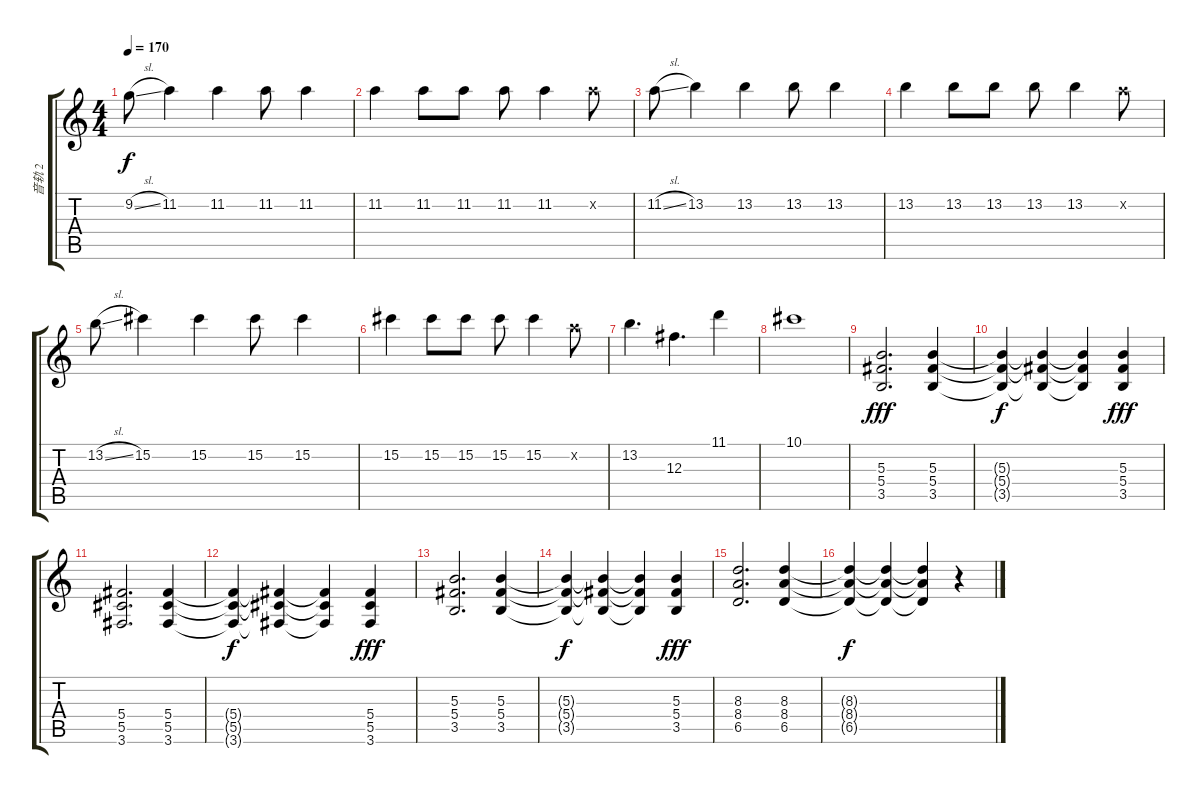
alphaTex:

\track ("音轨 2" "音轨 2") {instrument distortionguitar}
\staff {score tabs}
\tuning (Eb4 Bb3 Gb3 Db3 Ab2 Eb2) {hide}
\ts (4 4)
\tempo 170
\clef g2
\ks c
9.2{sl}.8{dy f} 11.2.4 11.2.4 11.2.8 11.2.4 |
11.2.4 11.2.8 11.2.8 11.2.8 11.2.4 11.2{x}.8 |
11.2{sl}.8 13.2.4 13.2.4 13.2.8 13.2.4 |
13.2.4 13.2.8 13.2.8 13.2.8 13.2.4 11.2{x}.8 |
13.2{sl}.8 15.2.4 15.2.4 15.2.8 15.2.4 |
15.2.4 15.2.8 15.2.8 15.2.8 15.2.4 11.2{x}.8 |
13.2.4{d} 12.3.4{d} 11.1.4 |
10.1.1 |
(5.3 5.4 3.5).2{d dy fff} (5.3 5.4 3.5).4 |
(5.3{t} 5.4{t} 3.5{t}).4{dy f} (5.3{t} 5.4{t} 3.5{t}).4 (5.3{t} 5.4{t} 3.5{t}).4 (5.3 5.4 3.5).4{dy fff} |
(5.4 5.5 3.6).2{d} (5.4 5.5 3.6).4 |
(5.4{t} 5.5{t} 3.6{t}).4{dy f} (5.4{t} 5.5{t} 3.6{t}).4 (5.4{t} 5.5{t} 3.6{t}).4 (5.4 5.5 3.6).4{dy fff} |
(5.3 5.4 3.5).2{d} (5.3 5.4 3.5).4 |
(5.3{t} 5.4{t} 3.5{t}).4{dy f} (5.3{t} 5.4{t} 3.5{t}).4 (5.3{t} 5.4{t} 3.5{t}).4 (5.3 5.4 3.5).4{dy fff} |
(8.3 8.4 6.5).2{d} (8.3 8.4 6.5).4 |
(8.3{t} 8.4{t} 6.5{t}).4{dy f} (8.3{t} 8.4{t} 6.5{t}).4 (8.3{t} 8.4{t} 6.5{t}).4 r.4
